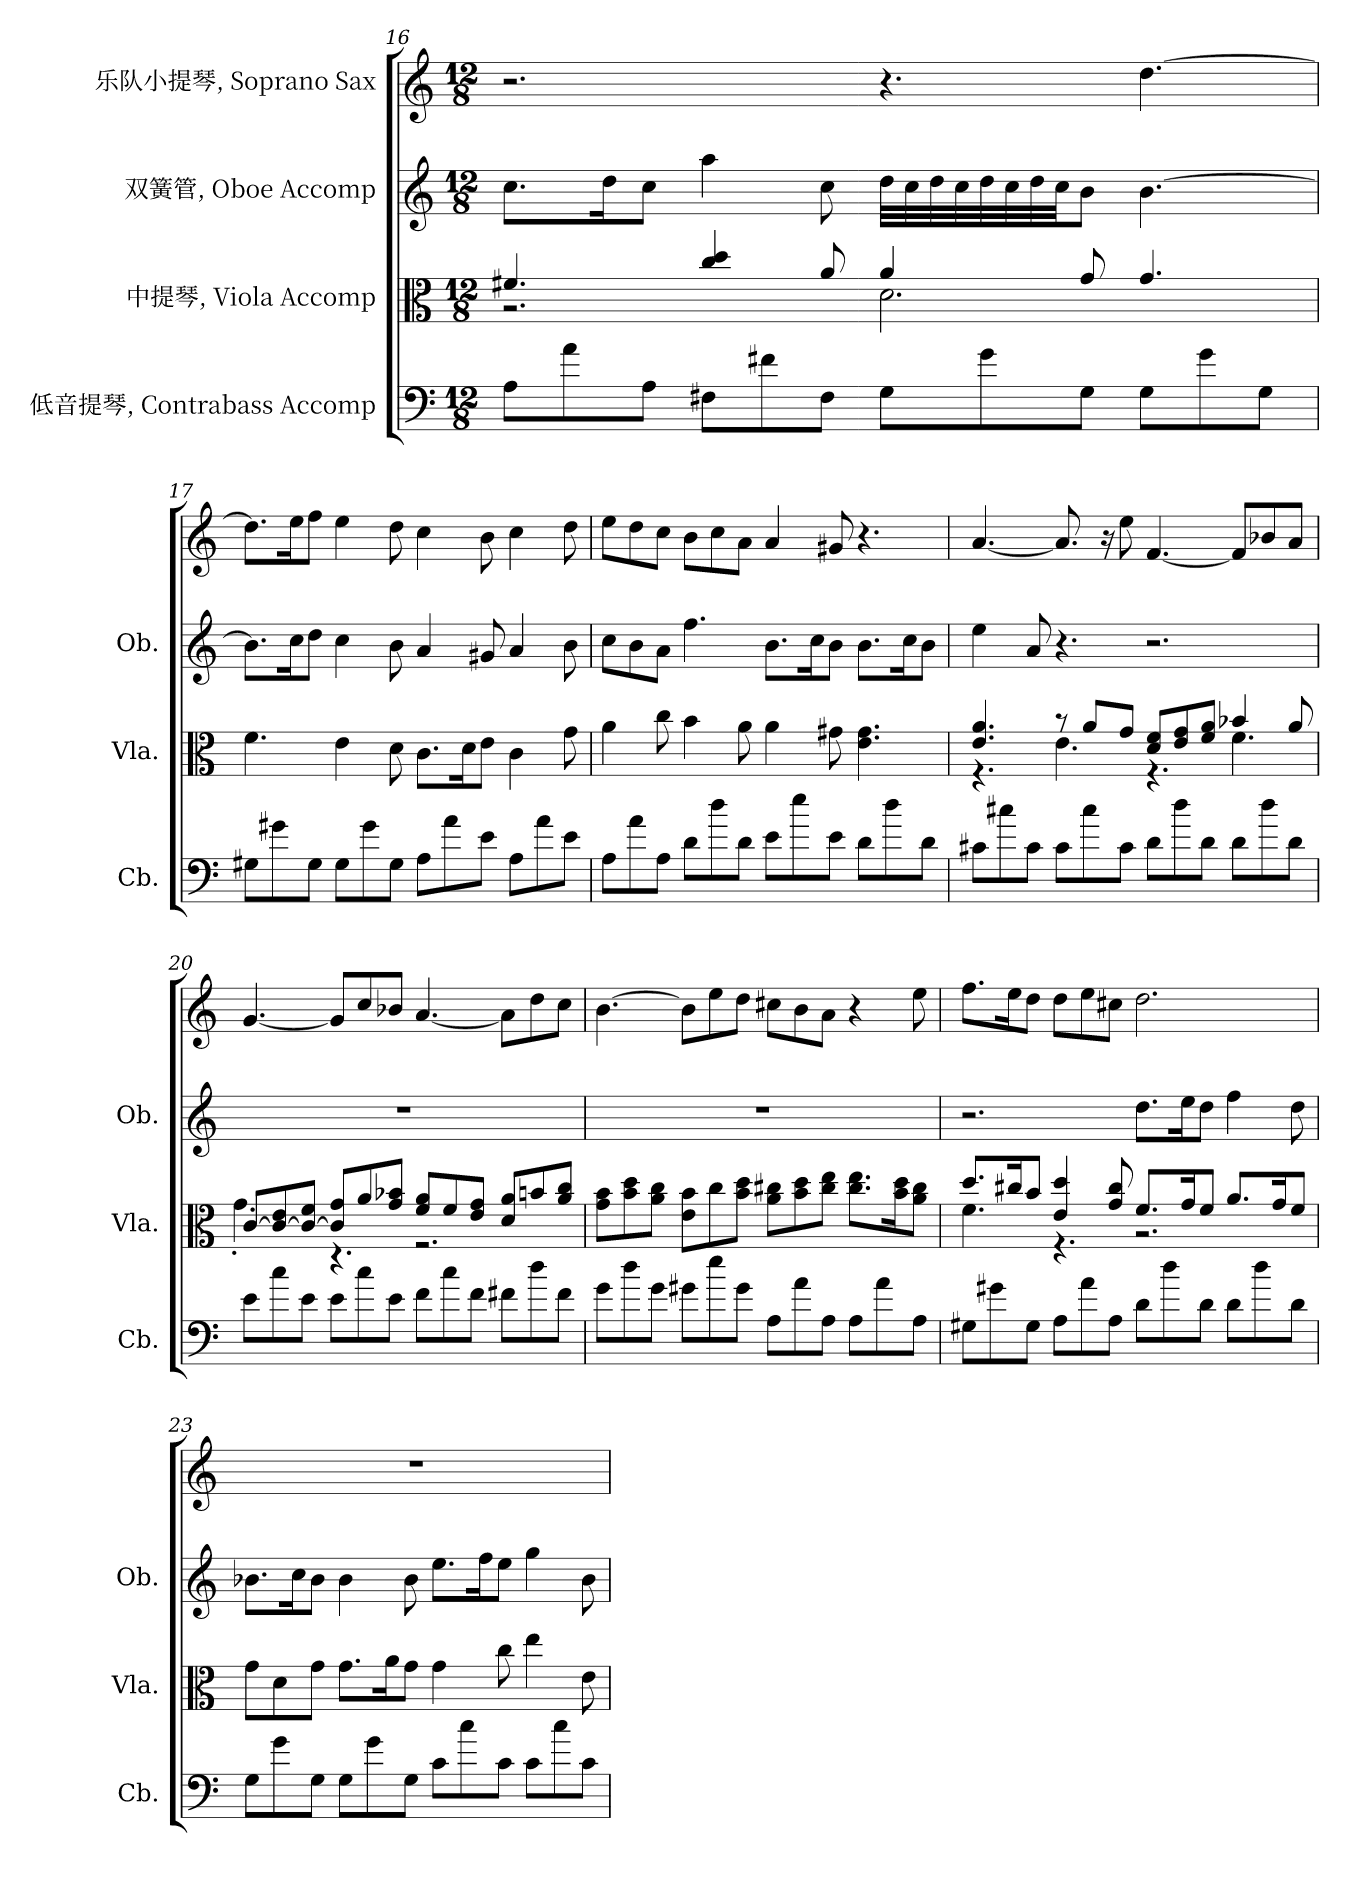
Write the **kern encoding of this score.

**kern	**kern	**kern	**kern
*part4	*part3	*part2	*part1
*staff4	*staff3	*staff2	*staff1
*I"低音提琴, Contrabass Accomp	*I"中提琴, Viola Accomp	*I"双簧管, Oboe Accomp	*I"乐队小提琴, Soprano Sax
*I'Cb.	*I'Vla.	*I'Ob.	*
*clefF4	*clefC3	*clefG2	*clefG2
*ITrd7c12	*	*	*
*k[]	*k[]	*k[]	*k[]
*M12/8	*M12/8	*M12/8	*M12/8
=16	=16	=16	=16
*	*^	*	*
8AA\L	4.f#X/	2.r	8.cc\L	2.r
8A\	.	.	.	.
.	.	.	16dd\K	.
8AA\J	.	.	8cc\J	.
8FF#X\L	4cc/ 4dd/	.	4aa\	.
8F#X\	.	.	.	.
8FF#\J	8a/	.	8cc\	.
8GG\L	4a/	2.d\	32dd\LLL	4.r
.	.	.	32cc\	.
.	.	.	32dd\	.
.	.	.	32cc\	.
8G\	.	.	32dd\	.
.	.	.	32cc\	.
.	.	.	32dd\	.
.	.	.	32cc\JJ	.
8GG\J	8g/	.	8b\J	.
8GG\L	4.g/	.	[4.b\	[4.dd\
8G\	.	.	.	.
8GG\J	.	.	.	.
*	*v	*v	*	*
!!LO:LB:g=z
=17	=17	=17	=17
8GG#X\L	4.f\	8.b\L]	8.dd\L]
8G#X\	.	.	.
.	.	16cc\K	16ee\K
8GG#\J	.	8dd\J	8ff\J
8GG#\L	4e\	4cc\	4ee\
8G#\	.	.	.
8GG#\J	8d\	8b\	8dd\
8AA\L	8.c\L	4a/	4cc\
8A\	.	.	.
.	16d\K	.	.
8E\J	8e\J	8g#X/	8b\
8AA\L	4c\	4a/	4cc\
8A\	.	.	.
8E\J	8g\	8b\	8dd\
=18	=18	=18	=18
8AA\L	4a\	8cc\L	8ee\L
8A\	.	8b\	8dd\
8AA\J	8cc\	8a\J	8cc\J
8D\L	4b\	4.ff\	8b\L
8d\	.	.	8cc\
8D\J	8a\	.	8a\J
8E\L	4a\	8.b\L	4a/
8e\	.	.	.
.	.	16cc\K	.
8E\J	8g#X\	8b\J	8g#X/
8D\L	4.e\ 4.g#\	8.b\L	4.r
8d\	.	.	.
.	.	16cc\K	.
8D\J	.	8b\J	.
!!LO:PB:g=z
=19	=19	=19	=19
*	*^	*	*
8C#X\L	4.e/ 4.a/	4.r	4ee\	[4.a/
8c#X\	.	.	.	.
8C#\J	.	.	8a/	.
8C#\L	8r	4.e\	4.r	8.a/]
8c#\	8a/L	.	.	.
.	.	.	.	16r
8C#\J	8g/J	.	.	8ee\
8D\L	8d/ 8f/L	4.r	2.r	[4.f/
8d\	8e/ 8g/	.	.	.
8D\J	8f/ 8a/J	.	.	.
8D\L	4b-X/	4.f\	.	8f/L]
8d\	.	.	.	8b-X/
8D\J	8a/	.	.	8a/J
=20	=20	=20	=20	=20
8E\L	[8c/L	4.g'\	1.r	[4.g/
8c\	8c/_ 8e/	.	.	.
8E\J	8c/_ 8f/J	.	.	.
8E\L	8c/] 8g/L	4.r	.	8g/L]
8c\	8a/	.	.	8cc/
8E\J	8g/ 8b-X/J	.	.	8b-X/J
8F\L	8f/ 8a/L	2.r	.	[4.a/
8c\	8f/	.	.	.
8F\J	8e/ 8g/J	.	.	.
8F#X\L	8d/ 8a/L	.	.	8a\L]
8d\	8bn/	.	.	8dd\
8F#\J	8a/ 8cc/J	.	.	8cc\J
*	*v	*v	*	*
!!LO:LB:g=z
=21	=21	=21	=21
8G\L	8g\ 8b\L	1.r	[4.b\
8d\	8b\ 8dd\	.	.
8G\J	8a\ 8cc\J	.	.
8G#X\L	8e\ 8b\L	.	8b\L]
8e\	8cc\	.	8ee\
8G#\J	8b\ 8dd\J	.	8dd\J
8AA\L	8a\ 8cc#X\L	.	8cc#X\L
8A\	8b\ 8dd\	.	8b\
8AA\J	8cc#\ 8ee\J	.	8a\J
8AA\L	8.cc#\ 8.ee\L	.	4r
8A\	.	.	.
.	16b\ 16dd\K	.	.
8AA\J	8a\ 8cc#\J	.	8ee\
=22	=22	=22	=22
*	*^	*	*
8GG#X\L	8.dd/L	4.f\	2.r	8.ff\L
8G#X\	.	.	.	.
.	16cc#X/K	.	.	16ee\K
8GG#\J	8b/J	.	.	8dd\J
8AA\L	4e/ 4dd/	4.r	.	8dd\L
8A\	.	.	.	8ee\
8AA\J	8g/ 8cc#/	.	.	8cc#X\J
8D\L	8.f/L	2.r	8.dd\L	2.dd\
8d\	.	.	.	.
.	16g/K	.	16ee\K	.
8D\J	8f/J	.	8dd\J	.
8D\L	8.a/L	.	4ff\	.
8d\	.	.	.	.
.	16g/K	.	.	.
8D\J	8f/J	.	8dd\	.
*	*v	*v	*	*
!!LO:LB:g=z
=23	=23	=23	=23
8GG\L	8g\L	8.b-X\L	1.r
8G\	8d\	.	.
.	.	16cc\K	.
8GG\J	8g\J	8b-\J	.
8GG\L	8.g\L	4b-\	.
8G\	.	.	.
.	16a\K	.	.
8GG\J	8g\J	8b-\	.
8C\L	4g\	8.ee\L	.
8c\	.	.	.
.	.	16ff\K	.
8C\J	8cc\	8ee\J	.
8C\L	4ee\	4gg\	.
8c\	.	.	.
8C\J	8e\	8b-\	.
=	=	=	=
*-	*-	*-	*-
